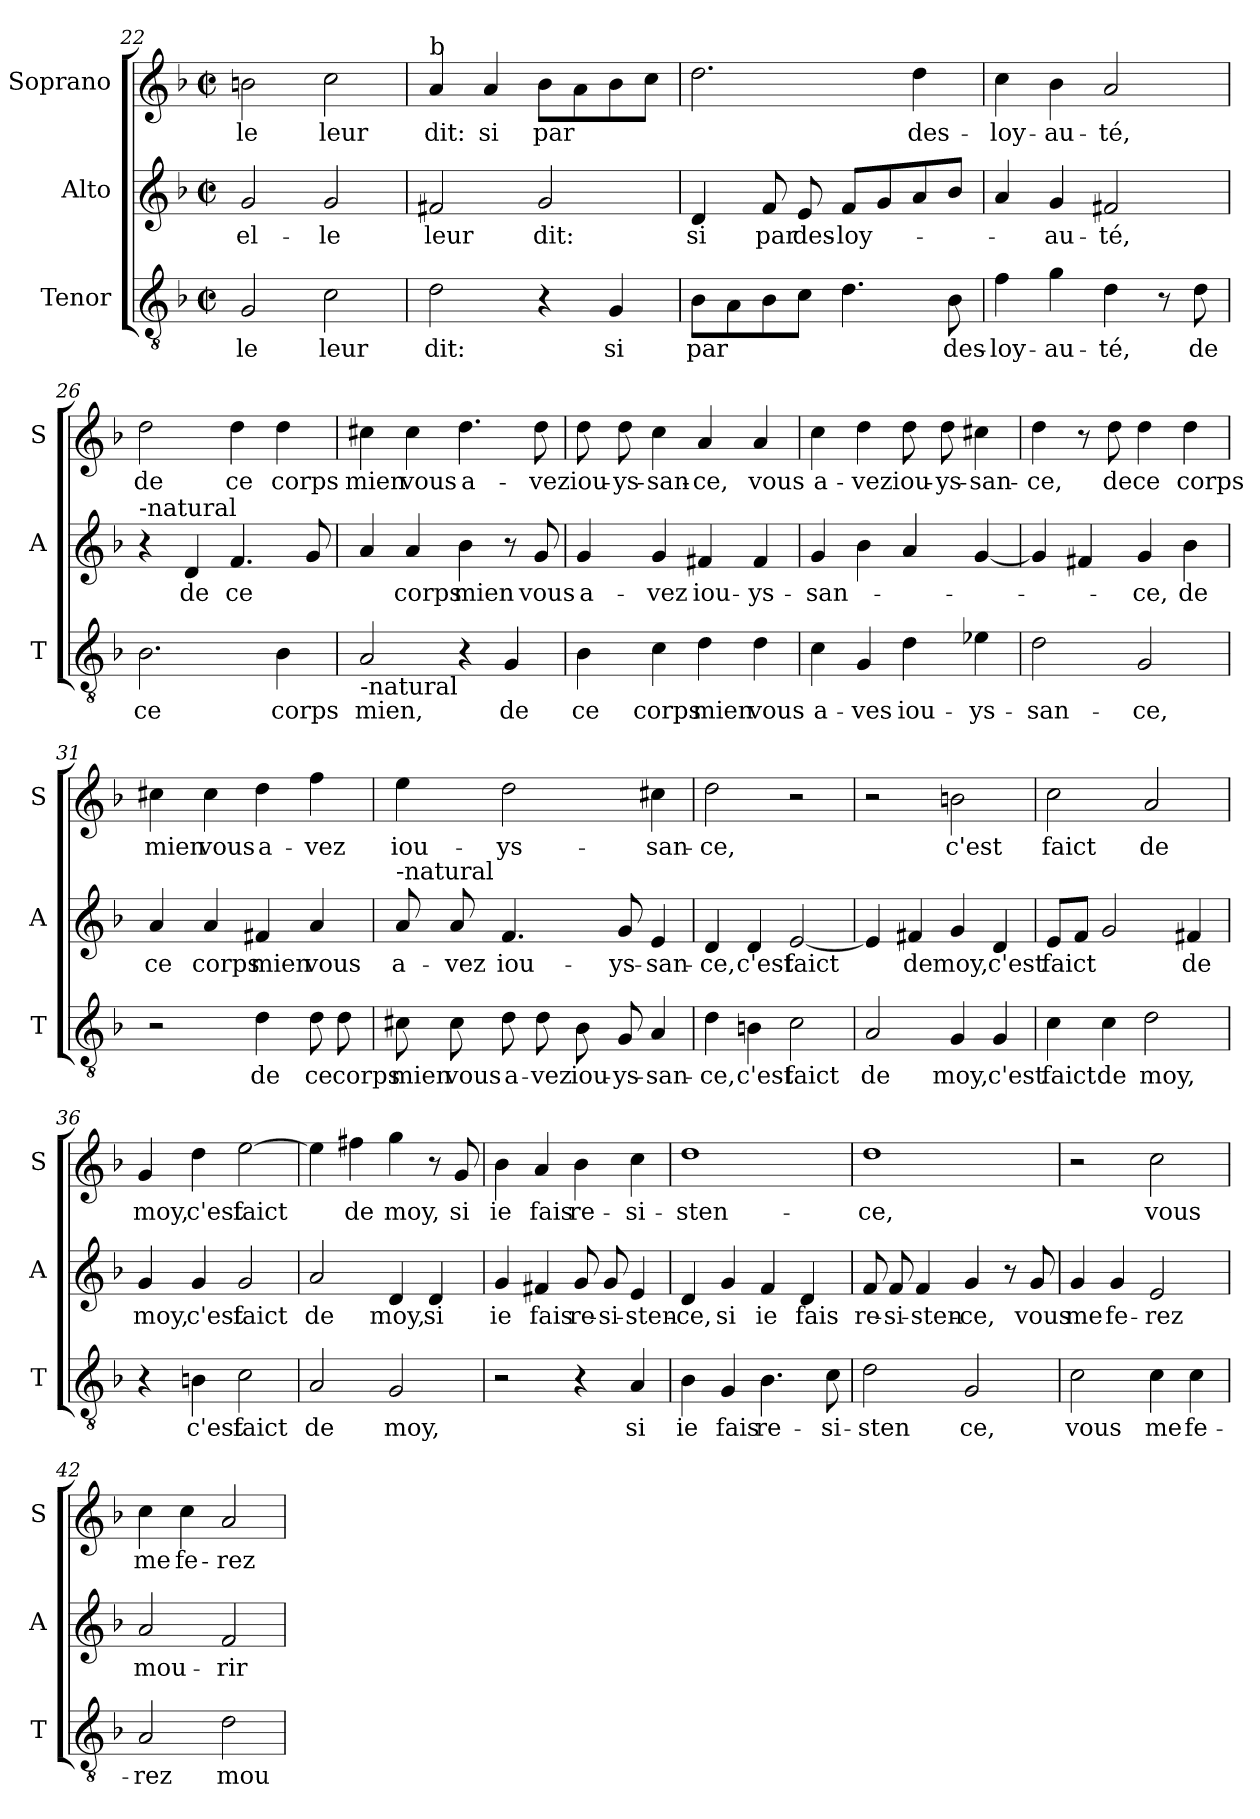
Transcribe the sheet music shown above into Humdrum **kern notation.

**kern	**text	**kern	**text	**kern	**text
*part3	*part3	*part2	*part2	*part1	*part1
*staff3	*staff3	*staff2	*staff2	*staff1	*staff1
*I"Tenor	*	*I"Alto	*	*I"Soprano	*
*I'T	*	*I'A	*	*I'S	*
*clefGv2	*	*clefG2	*	*clefG2	*
*k[b-]	*	*k[b-]	*	*k[b-]	*
*F:	*	*F:	*	*F:	*
*M2/2	*	*M2/2	*	*M2/2	*
*met(c|)	*	*met(c|)	*	*met(c|)	*
=22	=22	=22	=22	=22	=22
!	!LO:LY:b	!	!LO:LY:b	!	!LO:LY:b
2G/	-le	2g/	el-	2bn\	-le
!	!LO:LY:b	!	!LO:LY:b	!	!LO:LY:b
2c\	leur	2g/	-le	2cc\	leur
=23	=23	=23	=23	=23	=23
!	!	!	!	!LO:TX:a:t=b	!
!	!LO:LY:b	!	!LO:LY:b	!	!LO:LY:b
2d\	dit:	2f#X/	leur	4a/	dit:
!	!	!	!	!	!LO:LY:b
.	.	.	.	4a/	si
!	!	!	!LO:LY:b	!	!LO:LY:b
4r	.	2g/	dit:	8b-\L	par
.	.	.	.	8a\	.
!	!LO:LY:b	!	!	!	!
4G/	si	.	.	8b-\	.
.	.	.	.	8cc\J	.
=24	=24	=24	=24	=24	=24
!	!LO:LY:b	!	!LO:LY:b	!	!
8B-\L	par	4d/	si	2.dd\	.
8A\	.	.	.	.	.
!	!	!	!LO:LY:b	!	!
8B-\	.	8f/	par	.	.
!	!	!	!LO:LY:b	!	!
8c\J	.	8e/	des-	.	.
!	!	!	!LO:LY:b	!	!
4.d\	.	8f/L	-loy-	.	.
.	.	8g/	.	.	.
!	!	!	!	!	!LO:LY:b
.	.	8a/	.	4dd\	des-
!	!LO:LY:b	!	!	!	!
8B-\	des-	8b-/J	.	.	.
!!LO:LB:g=z
=25	=25	=25	=25	=25	=25
!	!LO:LY:b	!	!	!	!LO:LY:b
4f\	-loy-	4a/	.	4cc\	-loy-
!	!LO:LY:b	!	!LO:LY:b	!	!LO:LY:b
4g\	-au-	4g/	-au-	4b-\	-au-
!	!LO:LY:b	!	!LO:LY:b	!	!LO:LY:b
4d\	-té,	2f#X/	-té,	2a/	-té,
8r	.	.	.	.	.
!	!LO:LY:b	!	!	!	!
8d\	de	.	.	.	.
=26	=26	=26	=26	=26	=26
!	!	!LO:TX:a:t=-natural	!	!	!
!	!LO:LY:b	!	!	!	!LO:LY:b
2.B-\	ce	4r	.	2dd\	de
!	!	!	!LO:LY:b	!	!
.	.	4d/	de	.	.
!	!	!	!LO:LY:b	!	!LO:LY:b
.	.	4.f/	ce	4dd\	ce
!	!LO:LY:b	!	!	!	!LO:LY:b
4B-\	corps	.	.	4dd\	corps
.	.	8g/	.	.	.
=27	=27	=27	=27	=27	=27
!LO:TX:b:t=-natural	!	!	!	!	!
!	!LO:LY:b	!	!	!	!LO:LY:b
2A/	mien,	4a/	.	4cc#X\	mien
!	!	!	!LO:LY:b	!	!LO:LY:b
.	.	4a/	corps	4cc#\	vous
!	!	!	!LO:LY:b	!	!LO:LY:b
4r	.	4b-\	mien	4.dd\	a-
!	!LO:LY:b	!	!	!	!
4G/	de	8r	.	.	.
!	!	!	!LO:LY:b	!	!LO:LY:b
.	.	8g/	vous	8dd\	-vez
=28	=28	=28	=28	=28	=28
!	!LO:LY:b	!	!LO:LY:b	!	!LO:LY:b
4B-\	ce	4g/	a-	8dd\	iou-
!	!	!	!	!	!LO:LY:b
.	.	.	.	8dd\	-ys-
!	!LO:LY:b	!	!LO:LY:b	!	!LO:LY:b
4c\	corps	4g/	-vez	4cc\	-san-
!	!LO:LY:b	!	!LO:LY:b	!	!LO:LY:b
4d\	mien	4f#X/	iou-	4a/	-ce,
!	!LO:LY:b	!	!LO:LY:b	!	!LO:LY:b
4d\	vous	4f#/	-ys-	4a/	vous
=29	=29	=29	=29	=29	=29
!	!LO:LY:b	!	!LO:LY:b	!	!LO:LY:b
4c\	a-	4g/	-san-	4cc\	a-
!	!LO:LY:b	!	!	!	!LO:LY:b
4G/	-ves	4b-\	.	4dd\	-vez
!	!LO:LY:b	!	!	!	!LO:LY:b
4d\	iou-	4a/	.	8dd\	iou-
!	!	!	!	!	!LO:LY:b
.	.	.	.	8dd\	-ys-
!	!LO:LY:b	!	!	!	!LO:LY:b
4e-X\	-ys-	[4g/	.	4cc#X\	-san-
!!LO:LB:g=z
=30	=30	=30	=30	=30	=30
!	!LO:LY:b	!	!	!	!LO:LY:b
2d\	-san-	4g/]	.	4dd\	-ce,
.	.	4f#X/	.	8r	.
!	!	!	!	!	!LO:LY:b
.	.	.	.	8dd\	de
!	!LO:LY:b	!	!LO:LY:b	!	!LO:LY:b
2G/	-ce,	4g/	-ce,	4dd\	ce
!	!	!	!LO:LY:b	!	!LO:LY:b
.	.	4b-\	de	4dd\	corps
=31	=31	=31	=31	=31	=31
!	!	!	!LO:LY:b	!	!LO:LY:b
2r	.	4a/	ce	4cc#X\	mien
!	!	!	!LO:LY:b	!	!LO:LY:b
.	.	4a/	corps	4cc#\	vous
!	!LO:LY:b	!	!LO:LY:b	!	!LO:LY:b
4d\	de	4f#X/	mien	4dd\	a-
!	!LO:LY:b	!	!LO:LY:b	!	!LO:LY:b
8d\	ce	4a/	vous	4ff\	-vez
!	!LO:LY:b	!	!	!	!
8d\	corps	.	.	.	.
=32	=32	=32	=32	=32	=32
!	!	!LO:TX:a:t=-natural	!	!	!
!	!LO:LY:b	!	!LO:LY:b	!	!LO:LY:b
8c#X\	mien	8a/	a-	4ee\	iou-
!	!LO:LY:b	!	!LO:LY:b	!	!
8c#\	vous	8a/	-vez	.	.
!	!LO:LY:b	!	!LO:LY:b	!	!LO:LY:b
8d\	a-	4.f/	iou-	2dd\	-ys-
!	!LO:LY:b	!	!	!	!
8d\	-vez	.	.	.	.
!	!LO:LY:b	!	!	!	!
8B-\	iou-	.	.	.	.
!	!LO:LY:b	!	!LO:LY:b	!	!
8G/	-ys-	8g/	-ys-	.	.
!	!LO:LY:b	!	!LO:LY:b	!	!LO:LY:b
4A/	-san-	4e/	-san-	4cc#X\	-san-
=33	=33	=33	=33	=33	=33
!	!LO:LY:b	!	!LO:LY:b	!	!LO:LY:b
4d\	-ce,	4d/	-ce,	2dd\	-ce,
!	!LO:LY:b	!	!LO:LY:b	!	!
4Bn\	c'est	4d/	c'est	.	.
!	!LO:LY:b	!	!LO:LY:b	!	!
2c\	faict	[2e/	faict	2r	.
!!LO:PB:g=z
=34	=34	=34	=34	=34	=34
!	!LO:LY:b	!	!	!	!
2A/	de	4e/]	.	2r	.
!	!	!	!LO:LY:b	!	!
.	.	4f#X/	de	.	.
!	!LO:LY:b	!	!LO:LY:b	!	!LO:LY:b
4G/	moy,	4g/	moy,	2bn\	c'est
!	!LO:LY:b	!	!LO:LY:b	!	!
4G/	c'est	4d/	c'est	.	.
=35	=35	=35	=35	=35	=35
!	!LO:LY:b	!	!LO:LY:b	!	!LO:LY:b
4c\	faict	8e/L	faict	2cc\	faict
.	.	8f/J	.	.	.
!	!LO:LY:b	!	!	!	!
4c\	de	2g/	.	.	.
!	!LO:LY:b	!	!	!	!LO:LY:b
2d\	moy,	.	.	2a/	de
!	!	!	!LO:LY:b	!	!
.	.	4f#X/	de	.	.
=36	=36	=36	=36	=36	=36
!	!	!	!LO:LY:b	!	!LO:LY:b
4r	.	4g/	moy,	4g/	moy,
!	!LO:LY:b	!	!LO:LY:b	!	!LO:LY:b
4Bn\	c'est	4g/	c'est	4dd\	c'est
!	!LO:LY:b	!	!LO:LY:b	!	!LO:LY:b
2c\	faict	2g/	faict	[2ee\	faict
=37	=37	=37	=37	=37	=37
!	!LO:LY:b	!	!LO:LY:b	!	!
2A/	de	2a/	de	4ee\]	.
!	!	!	!	!	!LO:LY:b
.	.	.	.	4ff#X\	de
!	!LO:LY:b	!	!LO:LY:b	!	!LO:LY:b
2G/	moy,	4d/	moy,	4gg\	moy,
!	!	!	!LO:LY:b	!	!
.	.	4d/	si	8r	.
!	!	!	!	!	!LO:LY:b
.	.	.	.	8g/	si
=38	=38	=38	=38	=38	=38
!	!	!	!LO:LY:b	!	!LO:LY:b
2r	.	4g/	ie	4b-\	ie
!	!	!	!LO:LY:b	!	!LO:LY:b
.	.	4f#X/	fais	4a/	fais
!	!	!	!LO:LY:b	!	!LO:LY:b
4r	.	8g/	re-	4b-\	re-
!	!	!	!LO:LY:b	!	!
.	.	8g/	-si-	.	.
!	!LO:LY:b	!	!LO:LY:b	!	!LO:LY:b
4A/	si	4e/	-sten-	4cc\	-si-
!!LO:LB:g=z
=39	=39	=39	=39	=39	=39
!	!LO:LY:b	!	!LO:LY:b	!	!LO:LY:b
4B-\	ie	4d/	-ce,	1dd	-sten-
!	!LO:LY:b	!	!LO:LY:b	!	!
4G/	fais	4g/	si	.	.
!	!LO:LY:b	!	!LO:LY:b	!	!
4.B-\	re-	4f/	ie	.	.
!	!	!	!LO:LY:b	!	!
.	.	4d/	fais	.	.
!	!LO:LY:b	!	!	!	!
8c\	-si-	.	.	.	.
=40	=40	=40	=40	=40	=40
!	!LO:LY:b	!	!LO:LY:b	!	!LO:LY:b
2d\	-sten	8f/	re-	1dd	-ce,
!	!	!	!LO:LY:b	!	!
.	.	8f/	-si-	.	.
!	!	!	!LO:LY:b	!	!
.	.	4f/	-sten-	.	.
!	!LO:LY:b	!	!LO:LY:b	!	!
2G/	ce,	4g/	-ce,	.	.
.	.	8r	.	.	.
!	!	!	!LO:LY:b	!	!
.	.	8g/	vous	.	.
=41	=41	=41	=41	=41	=41
!	!LO:LY:b	!	!LO:LY:b	!	!
2c\	vous	4g/	me	2r	.
!	!	!	!LO:LY:b	!	!
.	.	4g/	fe-	.	.
!	!LO:LY:b	!	!LO:LY:b	!	!LO:LY:b
4c\	me	2e/	-rez	2cc\	vous
!	!LO:LY:b	!	!	!	!
4c\	fe-	.	.	.	.
=42	=42	=42	=42	=42	=42
!	!LO:LY:b	!	!LO:LY:b	!	!LO:LY:b
2A/	-rez	2a/	mou-	4cc\	me
!	!	!	!	!	!LO:LY:b
.	.	.	.	4cc\	fe-
!	!LO:LY:b	!	!LO:LY:b	!	!LO:LY:b
2d\	mou-	2f/	-rir	2a/	-rez
=	=	=	=	=	=
*-	*-	*-	*-	*-	*-
